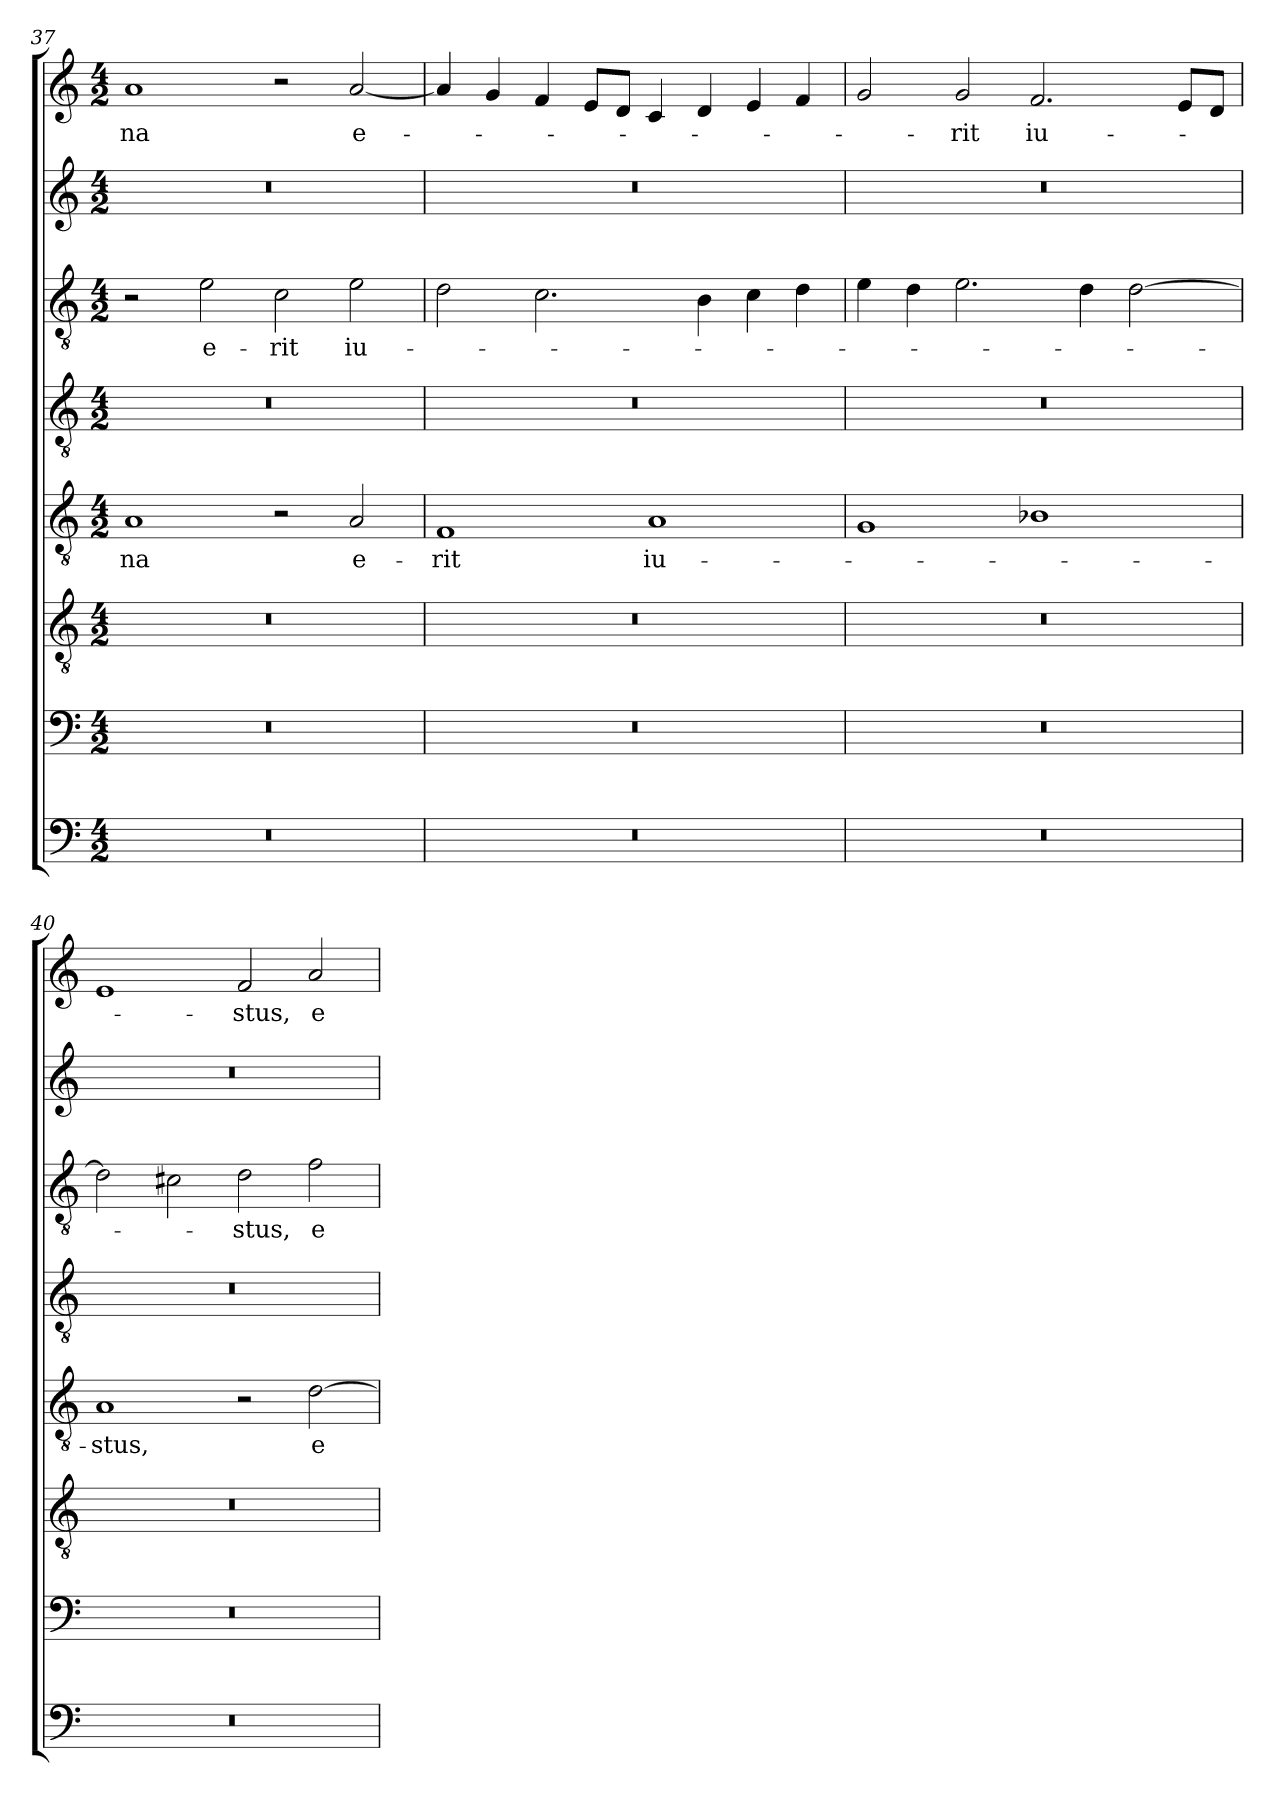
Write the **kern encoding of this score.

**kern	**kern	**kern	**kern	**text	**kern	**kern	**text	**kern	**kern	**text
*part8	*part7	*part6	*part5	*part5	*part4	*part3	*part3	*part2	*part1	*part1
*staff8	*staff7	*staff6	*staff5	*staff5	*staff4	*staff3	*staff3	*staff2	*staff1	*staff1
!!LO:PB:g=z
*clefF4	*clefF4	*clefGv2	*clefGv2	*	*clefGv2	*clefGv2	*	*clefG2	*clefG2	*
*k[]	*k[]	*k[]	*k[]	*	*k[]	*k[]	*	*k[]	*k[]	*
*C:	*C:	*C:	*C:	*	*C:	*C:	*	*C:	*C:	*
*M4/2	*M4/2	*M4/2	*M4/2	*	*M4/2	*M4/2	*	*M4/2	*M4/2	*
=37	=37	=37	=37	=37	=37	=37	=37	=37	=37	=37
!	!	!	!	!LO:LY:b	!	!	!	!	!	!LO:LY:b
0r	0r	0r	1A	-na	0r	2r	.	0r	1a	-na
!	!	!	!	!	!	!	!LO:LY:b	!	!	!
.	.	.	.	.	.	2e\	e-	.	.	.
!	!	!	!	!	!	!	!LO:LY:b	!	!	!
.	.	.	2r	.	.	2c\	-rit	.	2r	.
!	!	!	!	!LO:LY:b	!	!	!LO:LY:b	!	!	!LO:LY:b
.	.	.	2A/	e-	.	2e\	iu-	.	[2a/	e-
=38	=38	=38	=38	=38	=38	=38	=38	=38	=38	=38
!	!	!	!	!LO:LY:b	!	!	!	!	!	!
0r	0r	0r	1F	-rit	0r	2d\	.	0r	4a/]	.
.	.	.	.	.	.	.	.	.	4g/	.
.	.	.	.	.	.	2.c\	.	.	4f/	.
.	.	.	.	.	.	.	.	.	8e/L	.
.	.	.	.	.	.	.	.	.	8d/J	.
!	!	!	!	!LO:LY:b	!	!	!	!	!	!
.	.	.	1A	iu-	.	.	.	.	4c/	.
.	.	.	.	.	.	4B\	.	.	4d/	.
.	.	.	.	.	.	4c\	.	.	4e/	.
.	.	.	.	.	.	4d\	.	.	4f/	.
=39	=39	=39	=39	=39	=39	=39	=39	=39	=39	=39
0r	0r	0r	1G	.	0r	4e\	.	0r	2g/	.
.	.	.	.	.	.	4d\	.	.	.	.
!	!	!	!	!	!	!	!	!	!	!LO:LY:b
.	.	.	.	.	.	2.e\	.	.	2g/	-rit
!	!	!	!	!	!	!	!	!	!	!LO:LY:b
.	.	.	1B-X	.	.	.	.	.	2.f/	iu-
.	.	.	.	.	.	4d\	.	.	.	.
.	.	.	.	.	.	[2d\	.	.	.	.
.	.	.	.	.	.	.	.	.	8e/L	.
.	.	.	.	.	.	.	.	.	8d/J	.
=40	=40	=40	=40	=40	=40	=40	=40	=40	=40	=40
!	!	!	!	!LO:LY:b	!	!	!	!	!	!
0r	0r	0r	1A	-stus,	0r	2d\]	.	0r	1e	.
.	.	.	.	.	.	2c#X\	.	.	.	.
!	!	!	!	!	!	!	!LO:LY:b	!	!	!LO:LY:b
.	.	.	2r	.	.	2d\	-stus,	.	2f/	-stus,
!	!	!	!	!LO:LY:b	!	!	!LO:LY:b	!	!	!LO:LY:b
.	.	.	[2d\	e-	.	2f\	e-	.	2a/	e-
=	=	=	=	=	=	=	=	=	=	=
*-	*-	*-	*-	*-	*-	*-	*-	*-	*-	*-
